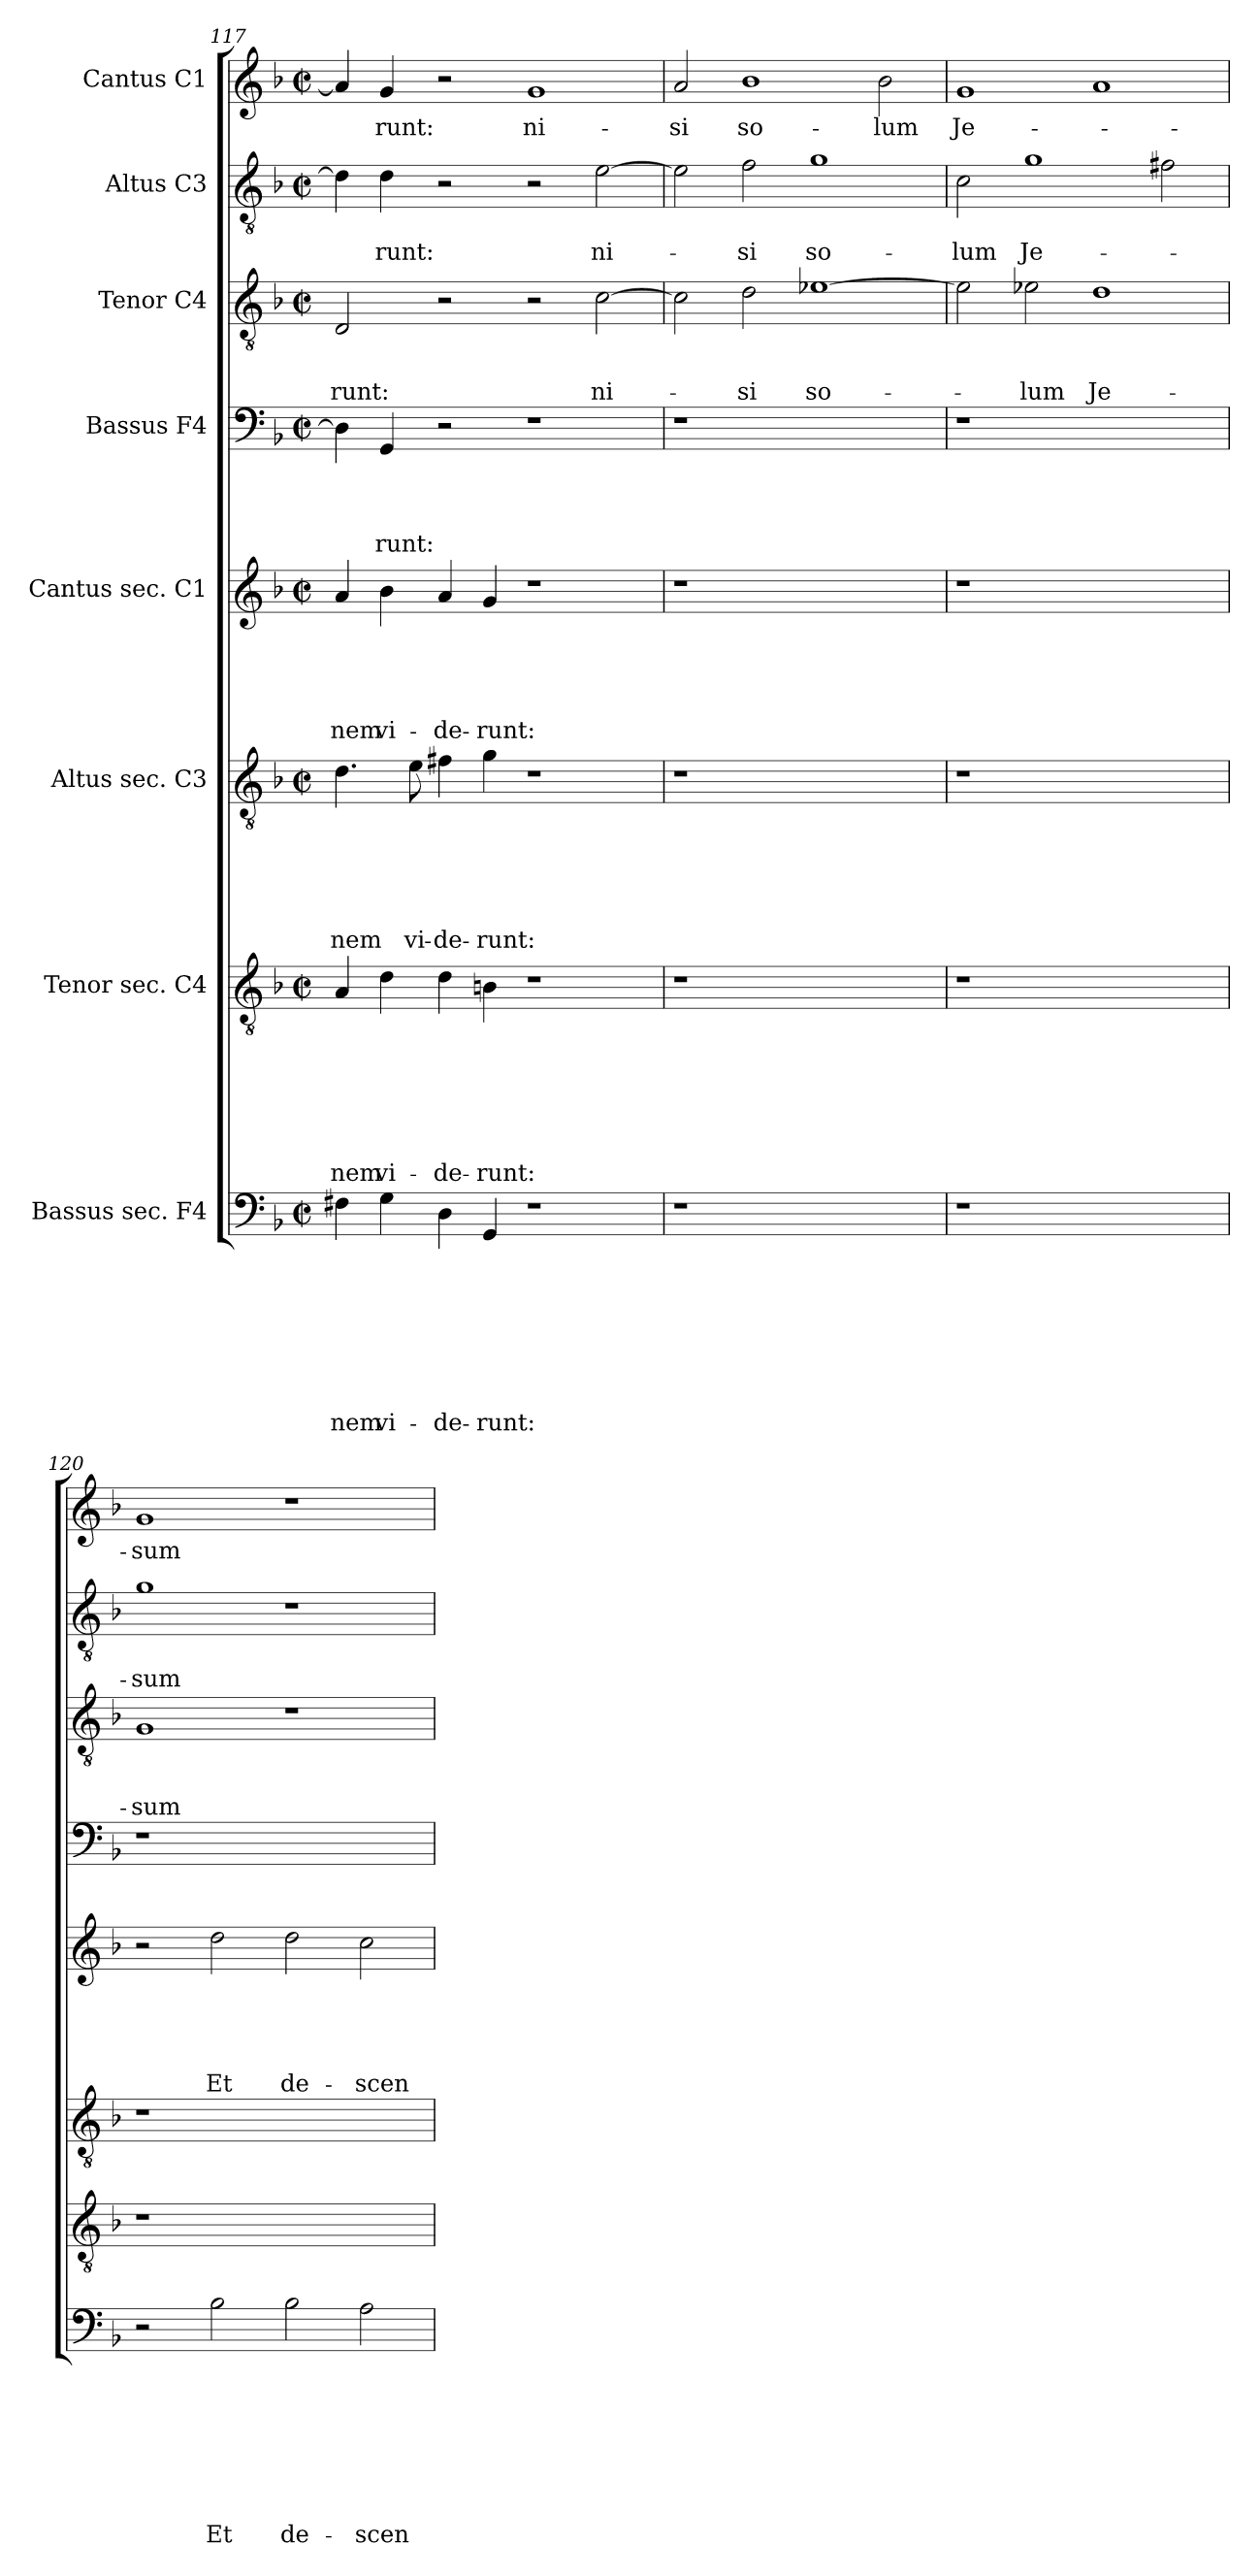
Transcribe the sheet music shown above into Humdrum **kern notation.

**kern	**text	**text	**text	**text	**text	**text	**text	**text	**kern	**text	**text	**text	**text	**text	**text	**text	**kern	**text	**text	**text	**text	**text	**text	**kern	**text	**text	**text	**text	**text	**kern	**text	**text	**text	**text	**kern	**text	**text	**text	**kern	**text	**text	**kern	**text
*part8	*part8	*part8	*part8	*part8	*part8	*part8	*part8	*part8	*part7	*part7	*part7	*part7	*part7	*part7	*part7	*part7	*part6	*part6	*part6	*part6	*part6	*part6	*part6	*part5	*part5	*part5	*part5	*part5	*part5	*part4	*part4	*part4	*part4	*part4	*part3	*part3	*part3	*part3	*part2	*part2	*part2	*part1	*part1
*staff8	*staff8	*staff8	*staff8	*staff8	*staff8	*staff8	*staff8	*staff8	*staff7	*staff7	*staff7	*staff7	*staff7	*staff7	*staff7	*staff7	*staff6	*staff6	*staff6	*staff6	*staff6	*staff6	*staff6	*staff5	*staff5	*staff5	*staff5	*staff5	*staff5	*staff4	*staff4	*staff4	*staff4	*staff4	*staff3	*staff3	*staff3	*staff3	*staff2	*staff2	*staff2	*staff1	*staff1
*I"Bassus sec. F4	*	*	*	*	*	*	*	*	*I"Tenor sec. C4	*	*	*	*	*	*	*	*I"Altus sec. C3	*	*	*	*	*	*	*I"Cantus sec. C1	*	*	*	*	*	*I"Bassus F4	*	*	*	*	*I"Tenor  C4	*	*	*	*I"Altus C3	*	*	*I"Cantus C1	*
*clefF4	*	*	*	*	*	*	*	*	*clefGv2	*	*	*	*	*	*	*	*clefGv2	*	*	*	*	*	*	*clefG2	*	*	*	*	*	*clefF4	*	*	*	*	*clefGv2	*	*	*	*clefGv2	*	*	*clefG2	*
*k[b-]	*	*	*	*	*	*	*	*	*k[b-]	*	*	*	*	*	*	*	*k[b-]	*	*	*	*	*	*	*k[b-]	*	*	*	*	*	*k[b-]	*	*	*	*	*k[b-]	*	*	*	*k[b-]	*	*	*k[b-]	*
*F:	*	*	*	*	*	*	*	*	*F:	*	*	*	*	*	*	*	*F:	*	*	*	*	*	*	*F:	*	*	*	*	*	*F:	*	*	*	*	*F:	*	*	*	*F:	*	*	*F:	*
*M2/2	*	*	*	*	*	*	*	*	*M2/2	*	*	*	*	*	*	*	*M2/2	*	*	*	*	*	*	*M2/2	*	*	*	*	*	*M2/2	*	*	*	*	*M2/2	*	*	*	*M2/2	*	*	*M2/2	*
*met(c|)	*	*	*	*	*	*	*	*	*met(c|)	*	*	*	*	*	*	*	*met(c|)	*	*	*	*	*	*	*met(c|)	*	*	*	*	*	*met(c|)	*	*	*	*	*met(c|)	*	*	*	*met(c|)	*	*	*met(c|)	*
=117	=117	=117	=117	=117	=117	=117	=117	=117	=117	=117	=117	=117	=117	=117	=117	=117	=117	=117	=117	=117	=117	=117	=117	=117	=117	=117	=117	=117	=117	=117	=117	=117	=117	=117	=117	=117	=117	=117	=117	=117	=117	=117	=117
4F#X\	.	.	.	.	.	.	.	-nem	4A/	.	.	.	.	.	.	-nem	4.d\	.	.	.	.	.	-nem	4a/	.	.	.	.	-nem	4D\]	.	.	.	.	2D/	.	.	-runt:	4d\]	.	.	4a/]	.
4G\	.	.	.	.	.	.	.	vi-	4d\	.	.	.	.	.	.	vi-	.	.	.	.	.	.	.	4b-\	.	.	.	.	vi-	4GG/	.	.	.	-runt:	.	.	.	.	4d\	.	-runt:	4g/	-runt:
.	.	.	.	.	.	.	.	.	.	.	.	.	.	.	.	.	8e\	.	.	.	.	.	vi-	.	.	.	.	.	.	.	.	.	.	.	.	.	.	.	.	.	.	.	.
4D\	.	.	.	.	.	.	.	-de-	4d\	.	.	.	.	.	.	-de-	4f#X\	.	.	.	.	.	-de-	4a/	.	.	.	.	-de-	2r	.	.	.	.	2r	.	.	.	2r	.	.	2r	.
4GG/	.	.	.	.	.	.	.	-runt:	4Bn\	.	.	.	.	.	.	-runt:	4g\	.	.	.	.	.	-runt:	4g/	.	.	.	.	-runt:	.	.	.	.	.	.	.	.	.	.	.	.	.	.
1r	.	.	.	.	.	.	.	.	1r	.	.	.	.	.	.	.	1r	.	.	.	.	.	.	1r	.	.	.	.	.	1r	.	.	.	.	2r	.	.	.	2r	.	.	1g	ni-
.	.	.	.	.	.	.	.	.	.	.	.	.	.	.	.	.	.	.	.	.	.	.	.	.	.	.	.	.	.	.	.	.	.	.	[2c\	.	.	ni-	[2e\	.	ni-	.	.
=118	=118	=118	=118	=118	=118	=118	=118	=118	=118	=118	=118	=118	=118	=118	=118	=118	=118	=118	=118	=118	=118	=118	=118	=118	=118	=118	=118	=118	=118	=118	=118	=118	=118	=118	=118	=118	=118	=118	=118	=118	=118	=118	=118
1r	.	.	.	.	.	.	.	.	1r	.	.	.	.	.	.	.	1r	.	.	.	.	.	.	1r	.	.	.	.	.	1r	.	.	.	.	2c\]	.	.	.	2e\]	.	.	2a/	-si
.	.	.	.	.	.	.	.	.	.	.	.	.	.	.	.	.	.	.	.	.	.	.	.	.	.	.	.	.	.	.	.	.	.	.	2d\	.	.	-si	2f\	.	-si	1b-	so-
1ryy	.	.	.	.	.	.	.	.	1ryy	.	.	.	.	.	.	.	1ryy	.	.	.	.	.	.	1ryy	.	.	.	.	.	1ryy	.	.	.	.	[1e-	.	.	so-	1g	.	so-	.	.
.	.	.	.	.	.	.	.	.	.	.	.	.	.	.	.	.	.	.	.	.	.	.	.	.	.	.	.	.	.	.	.	.	.	.	.	.	.	.	.	.	.	2b-\	-lum
=119	=119	=119	=119	=119	=119	=119	=119	=119	=119	=119	=119	=119	=119	=119	=119	=119	=119	=119	=119	=119	=119	=119	=119	=119	=119	=119	=119	=119	=119	=119	=119	=119	=119	=119	=119	=119	=119	=119	=119	=119	=119	=119	=119
1r	.	.	.	.	.	.	.	.	1r	.	.	.	.	.	.	.	1r	.	.	.	.	.	.	1r	.	.	.	.	.	1r	.	.	.	.	2e-\]	.	.	.	2c\	.	-lum	1g	Je-
.	.	.	.	.	.	.	.	.	.	.	.	.	.	.	.	.	.	.	.	.	.	.	.	.	.	.	.	.	.	.	.	.	.	.	2e-\	.	.	-lum	1g	.	Je-	.	.
1ryy	.	.	.	.	.	.	.	.	1ryy	.	.	.	.	.	.	.	1ryy	.	.	.	.	.	.	1ryy	.	.	.	.	.	1ryy	.	.	.	.	1d	.	.	Je-	.	.	.	1a	.
.	.	.	.	.	.	.	.	.	.	.	.	.	.	.	.	.	.	.	.	.	.	.	.	.	.	.	.	.	.	.	.	.	.	.	.	.	.	.	2f#X\	.	.	.	.
!!LO:PB:g=z
=120	=120	=120	=120	=120	=120	=120	=120	=120	=120	=120	=120	=120	=120	=120	=120	=120	=120	=120	=120	=120	=120	=120	=120	=120	=120	=120	=120	=120	=120	=120	=120	=120	=120	=120	=120	=120	=120	=120	=120	=120	=120	=120	=120
2r	.	.	.	.	.	.	.	.	1r	.	.	.	.	.	.	.	1r	.	.	.	.	.	.	2r	.	.	.	.	.	1r	.	.	.	.	1G	.	.	-sum	1g	.	-sum	1g	-sum
2B-\	.	.	.	.	.	.	.	Et	.	.	.	.	.	.	.	.	.	.	.	.	.	.	.	2dd\	.	.	.	.	Et	.	.	.	.	.	.	.	.	.	.	.	.	.	.
2B-\	.	.	.	.	.	.	.	de-	1ryy	.	.	.	.	.	.	.	1ryy	.	.	.	.	.	.	2dd\	.	.	.	.	de-	1ryy	.	.	.	.	1r	.	.	.	1r	.	.	1r	.
2A\	.	.	.	.	.	.	.	-scen-	.	.	.	.	.	.	.	.	.	.	.	.	.	.	.	2cc\	.	.	.	.	-scen-	.	.	.	.	.	.	.	.	.	.	.	.	.	.
=	=	=	=	=	=	=	=	=	=	=	=	=	=	=	=	=	=	=	=	=	=	=	=	=	=	=	=	=	=	=	=	=	=	=	=	=	=	=	=	=	=	=	=
*-	*-	*-	*-	*-	*-	*-	*-	*-	*-	*-	*-	*-	*-	*-	*-	*-	*-	*-	*-	*-	*-	*-	*-	*-	*-	*-	*-	*-	*-	*-	*-	*-	*-	*-	*-	*-	*-	*-	*-	*-	*-	*-	*-
